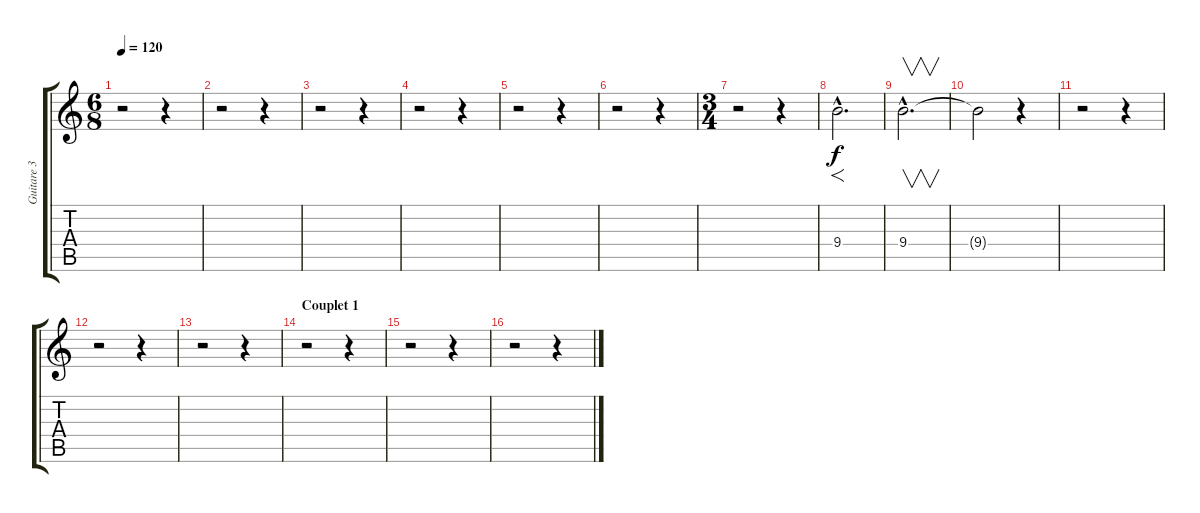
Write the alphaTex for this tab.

\track ("Guitare 3" "Guitare 3") {instrument distortionguitar}
\staff {score tabs}
\tuning (E4 B3 G3 D3 A2 E2) {hide}
\ts (6 8)
\tempo 120
\clef g2
\ks c
r.2{dy f instrument distortionguitar} r.4 |
r.2 r.4 |
r.2 r.4 |
r.2 r.4 |
r.2 r.4 |
r.2 r.4 |
\ts (3 4)
r.2 r.4 |
9.4{hac}.2{f d} |
9.4{hac}.2{v d} |
9.4{t}.2 r.4 |
r.2 r.4 |
r.2 r.4 |
r.2 r.4 |
\section ("" "Couplet 1")
r.2 r.4 |
r.2 r.4 |
r.2 r.4
